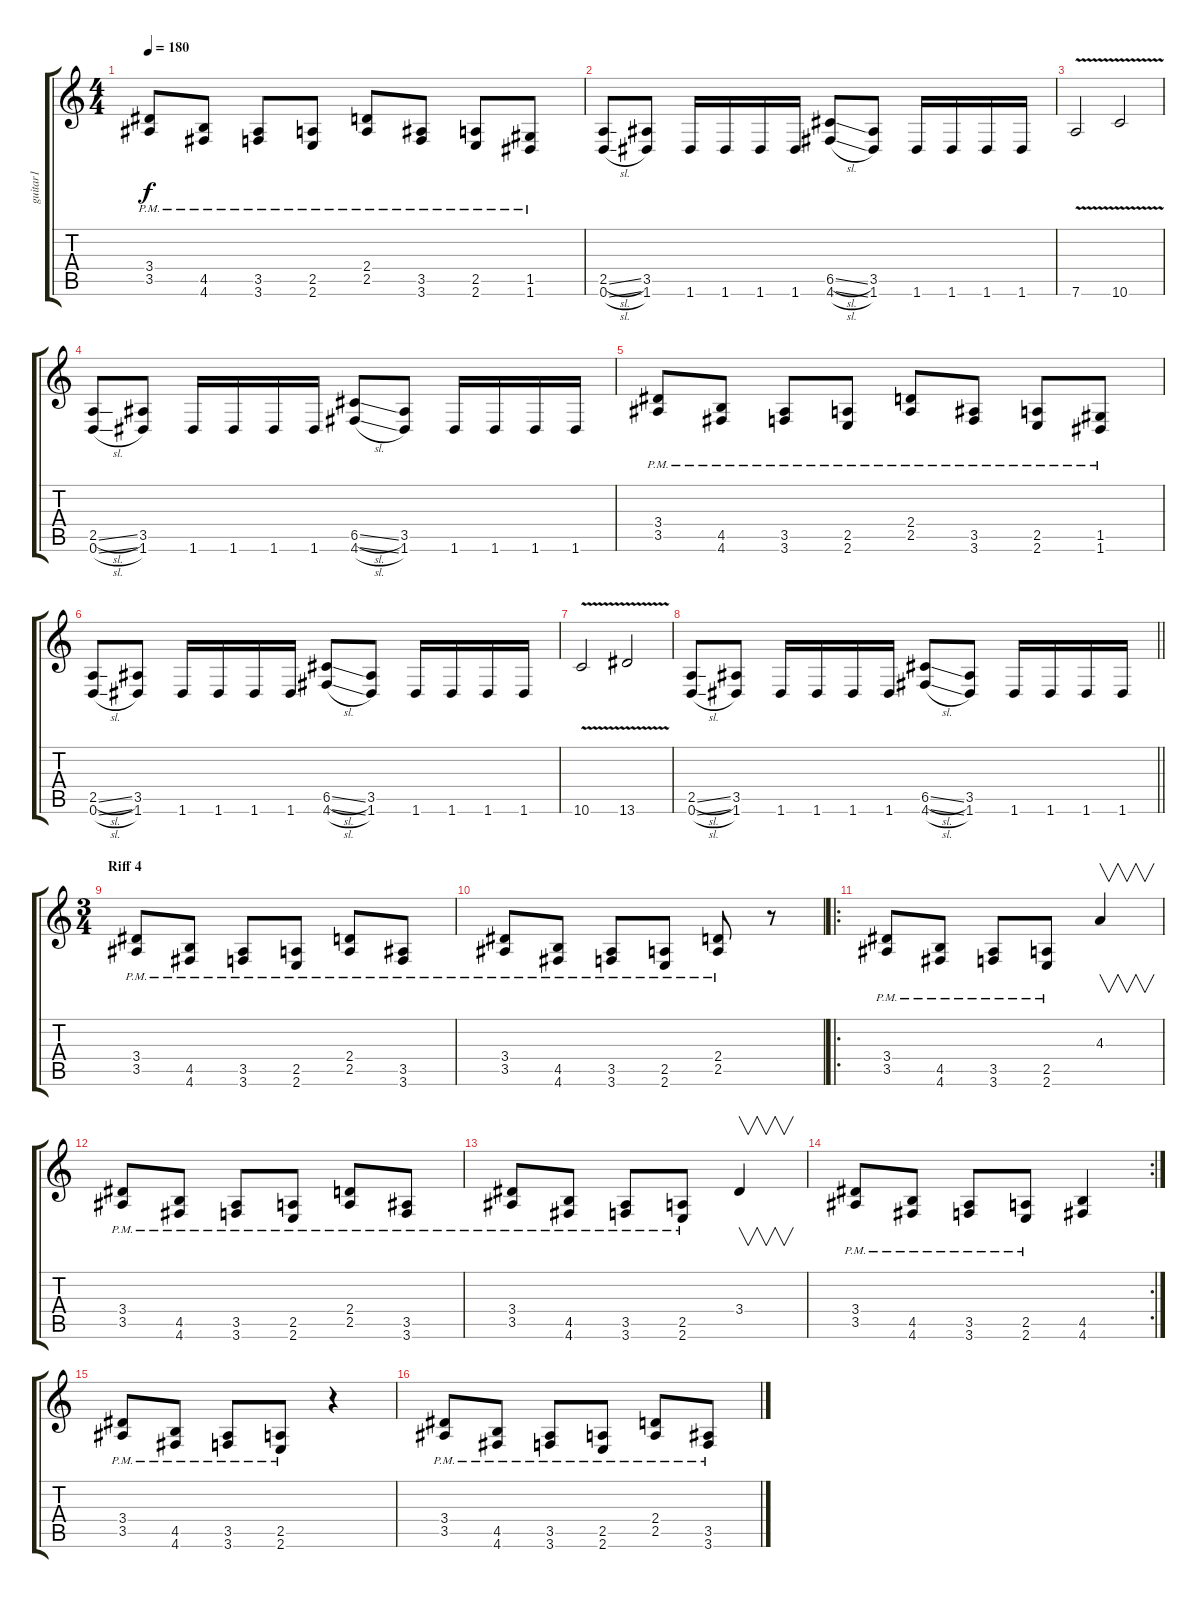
\track ("guitar1" "guitar1") {instrument distortionguitar}
\staff {score tabs}
\tuning (D4 A3 F3 C3 G2 D2) {hide}
\ts (4 4)
\tempo 180
\clef g2
\ks c
(3.4{pm} 3.5{pm}).8{dy f} (4.5{pm} 4.6{pm}).8 (3.5{pm} 3.6{pm}).8 (2.5{pm} 2.6{pm}).8 (2.4{pm} 2.5{pm}).8 (3.5{pm} 3.6{pm}).8 (2.5{pm} 2.6{pm}).8 (1.5{pm} 1.6{pm}).8 |
(2.5{sl} 0.6{sl}).8 (3.5 1.6).8 1.6.16 1.6.16 1.6.16 1.6.16 (6.5{sl} 4.6{sl}).8 (3.5 1.6).8 1.6.16 1.6.16 1.6.16 1.6.16 |
7.6{v}.2 10.6{v}.2 |
(2.5{sl} 0.6{sl}).8 (3.5 1.6).8 1.6.16 1.6.16 1.6.16 1.6.16 (6.5{sl} 4.6{sl}).8 (3.5 1.6).8 1.6.16 1.6.16 1.6.16 1.6.16 |
(3.4{pm} 3.5{pm}).8 (4.5{pm} 4.6{pm}).8 (3.5{pm} 3.6{pm}).8 (2.5{pm} 2.6{pm}).8 (2.4{pm} 2.5{pm}).8 (3.5{pm} 3.6{pm}).8 (2.5{pm} 2.6{pm}).8 (1.5{pm} 1.6{pm}).8 |
(2.5{sl} 0.6{sl}).8 (3.5 1.6).8 1.6.16 1.6.16 1.6.16 1.6.16 (6.5{sl} 4.6{sl}).8 (3.5 1.6).8 1.6.16 1.6.16 1.6.16 1.6.16 |
10.6{v}.2 13.6{v}.2 |
\barLineRight lightlight
(2.5{sl} 0.6{sl}).8 (3.5 1.6).8 1.6.16 1.6.16 1.6.16 1.6.16 (6.5{sl} 4.6{sl}).8 (3.5 1.6).8 1.6.16 1.6.16 1.6.16 1.6.16 |
\ts (3 4)
\section ("" "Riff 4")
(3.4{pm} 3.5{pm}).8 (4.5{pm} 4.6{pm}).8 (3.5{pm} 3.6{pm}).8 (2.5{pm} 2.6{pm}).8 (2.4{pm} 2.5{pm}).8 (3.5{pm} 3.6{pm}).8 |
(3.4{pm} 3.5{pm}).8 (4.5{pm} 4.6{pm}).8 (3.5{pm} 3.6{pm}).8 (2.5{pm} 2.6{pm}).8 (2.4{pm} 2.5{pm}).8 r.8 |
\ro
(3.4{pm} 3.5{pm}).8 (4.5{pm} 4.6{pm}).8 (3.5{pm} 3.6{pm}).8 (2.5{pm} 2.6{pm}).8 4.3.4{v instrument guitarharmonics} |
(3.4{pm} 3.5{pm}).8{instrument distortionguitar} (4.5{pm} 4.6{pm}).8 (3.5{pm} 3.6{pm}).8 (2.5{pm} 2.6{pm}).8 (2.4{pm} 2.5{pm}).8 (3.5{pm} 3.6{pm}).8 |
(3.4{pm} 3.5{pm}).8 (4.5{pm} 4.6{pm}).8 (3.5{pm} 3.6{pm}).8 (2.5{pm} 2.6{pm}).8 3.4.4{v instrument guitarharmonics} |
\rc 2
(3.4{pm} 3.5{pm}).8{instrument distortionguitar} (4.5{pm} 4.6{pm}).8 (3.5{pm} 3.6{pm}).8 (2.5{pm} 2.6{pm}).8 (4.5 4.6).4 |
(3.4{pm} 3.5{pm}).8 (4.5{pm} 4.6{pm}).8 (3.5{pm} 3.6{pm}).8 (2.5{pm} 2.6{pm}).8 r.4 |
(3.4{pm} 3.5{pm}).8{instrument distortionguitar} (4.5{pm} 4.6{pm}).8 (3.5{pm} 3.6{pm}).8 (2.5{pm} 2.6{pm}).8 (2.4{pm} 2.5{pm}).8 (3.5{pm} 3.6{pm}).8
